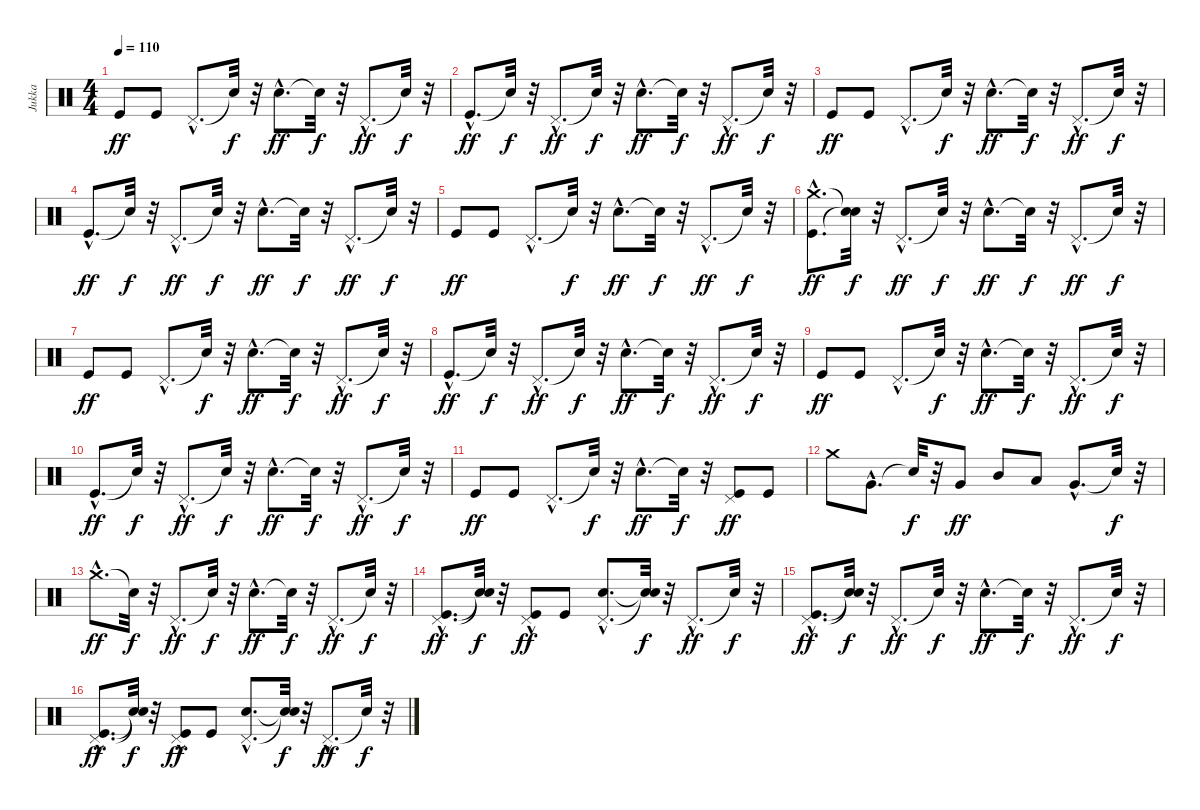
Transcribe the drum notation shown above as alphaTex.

\track ("Jukka" "Jukka") {instrument percussion}
\staff {score}
\articulation defaults
\ts (4 4)
\tempo 110
\clef neutral
\ks c "Kick (hit)".8{dy ff} "Kick (hit)".8 "Pedal Hi-Hat (hit)"{hac}.8{d} "Snare (hit)"{t}.32{dy f}
r.32 "Electric Snare (hit)"{hac}.8{d dy ff} "Snare (hit)"{t}.32{dy f} r.32 "Pedal Hi-Hat (hit)"{hac}.8{d dy ff} "Snare (hit)"{t}.32{dy f} r.32 |
"Kick (hit)"{hac}.8{d dy ff} "Snare (hit)"{t}.32{dy f} r.32 "Pedal Hi-Hat (hit)"{hac}.8{d dy ff} "Snare (hit)"{t}.32{dy f} r.32 "Electric Snare (hit)"{hac}.8{d dy ff} "Snare (hit)"{t}.32{dy f} r.32 "Pedal Hi-Hat (hit)"{hac}.8{d dy ff} "Snare (hit)"{t}.32{dy f} r.32 |
"Kick (hit)".8{dy ff} "Kick (hit)".8 "Pedal Hi-Hat (hit)"{hac}.8{d} "Snare (hit)"{t}.32{dy f} r.32 "Electric Snare (hit)"{hac}.8{d dy ff} "Snare (hit)"{t}.32{dy f} r.32 "Pedal Hi-Hat (hit)"{hac}.8{d dy ff} "Snare (hit)"{t}.32{dy f} r.32 |
"Kick (hit)"{hac}.8{d dy ff} "Snare (hit)"{t}.32{dy f} r.32 "Pedal Hi-Hat (hit)"{hac}.8{d dy ff} "Snare (hit)"{t}.32{dy f} r.32 "Electric Snare (hit)"{hac}.8{d dy ff} "Snare (hit)"{t}.32{dy f} r.32 "Pedal Hi-Hat (hit)"{hac}.8{d dy ff} "Snare (hit)"{t}.32{dy f} r.32 |
"Kick (hit)".8{dy ff} "Kick (hit)".8 "Pedal Hi-Hat (hit)"{hac}.8{d} "Snare (hit)"{t}.32{dy f} r.32 "Electric Snare (hit)"{hac}.8{d dy ff} "Snare (hit)"{t}.32{dy f} r.32 "Pedal Hi-Hat (hit)"{hac}.8{d dy ff} "Snare (hit)"{t}.32{dy f} r.32 |
("Kick (hit)"{hac} "Crash medium (hit)"{hac}).8{d dy ff} ("Snare (hit)"{t} "Snare (hit)"{t}).32{dy f} r.32 "Pedal Hi-Hat (hit)"{hac}.8{d dy ff} "Snare (hit)"{t}.32{dy f} r.32 "Electric Snare (hit)"{hac}.8{d dy ff} "Snare (hit)"{t}.32{dy f} r.32 "Pedal Hi-Hat (hit)"{hac}.8{d dy ff} "Snare (hit)"{t}.32{dy f} r.32 |
"Kick (hit)".8{dy ff} "Kick (hit)".8 "Pedal Hi-Hat (hit)"{hac}.8{d} "Snare (hit)"{t}.32{dy f} r.32 "Electric Snare (hit)"{hac}.8{d dy ff} "Snare (hit)"{t}.32{dy f} r.32 "Pedal Hi-Hat (hit)"{hac}.8{d dy ff} "Snare (hit)"{t}.32{dy f} r.32 |
"Kick (hit)"{hac}.8{d dy ff} "Snare (hit)"{t}.32{dy f} r.32 "Pedal Hi-Hat (hit)"{hac}.8{d dy ff} "Snare (hit)"{t}.32{dy f} r.32 "Electric Snare (hit)"{hac}.8{d dy ff} "Snare (hit)"{t}.32{dy f} r.32 "Pedal Hi-Hat (hit)"{hac}.8{d dy ff} "Snare (hit)"{t}.32{dy f} r.32 |
"Kick (hit)".8{dy ff} "Kick (hit)".8 "Pedal Hi-Hat (hit)"{hac}.8{d} "Snare (hit)"{t}.32{dy f} r.32 "Electric Snare (hit)"{hac}.8{d dy ff} "Snare (hit)"{t}.32{dy f} r.32 "Pedal Hi-Hat (hit)"{hac}.8{d dy ff} "Snare (hit)"{t}.32{dy f} r.32 |
"Kick (hit)"{hac}.8{d dy ff} "Snare (hit)"{t}.32{dy f} r.32 "Pedal Hi-Hat (hit)"{hac}.8{d dy ff} "Snare (hit)"{t}.32{dy f} r.32 "Electric Snare (hit)"{hac}.8{d dy ff} "Snare (hit)"{t}.32{dy f} r.32 "Pedal Hi-Hat (hit)"{hac}.8{d dy ff} "Snare (hit)"{t}.32{dy f} r.32 |
"Kick (hit)".8{dy ff} "Kick (hit)".8 "Pedal Hi-Hat (hit)"{hac}.8{d} "Snare (hit)"{t}.32{dy f} r.32 "Electric Snare (hit)"{hac}.8{d dy ff} "Snare (hit)"{t}.32{dy f} r.32 ("Kick (hit)" "Pedal Hi-Hat (hit)").8{dy ff} "Kick (hit)".8 |
"Crash medium (hit)".8 "Very Low Tom (hit)"{hac}.8{d} "Snare (hit)"{t}.32{dy f} r.32 "Very Low Tom (hit)".8{dy ff} "Mid Tom (hit)".8 "Low Tom (hit)".8 "Very Low Tom (hit)"{hac}.8{d} "Snare (hit)"{t}.32{dy f} r.32 |
"Crash medium (hit)"{hac}.8{d dy ff} "Snare (hit)"{t}.32{dy f} r.32 "Pedal Hi-Hat (hit)"{hac}.8{d dy ff} "Snare (hit)"{t}.32{dy f} r.32 "Electric Snare (hit)"{hac}.8{d dy ff} "Snare (hit)"{t}.32{dy f} r.32 "Pedal Hi-Hat (hit)"{hac}.8{d dy ff} "Snare (hit)"{t}.32{dy f} r.32 |
("Kick (hit)"{hac} "Pedal Hi-Hat (hit)"{hac}).8{d dy ff} ("Snare (hit)"{t} "Snare (hit)"{t}).32{dy f} r.32 ("Kick (hit)" "Pedal Hi-Hat (hit)"{hac}).8{dy ff} "Kick (hit)".8 ("Electric Snare (hit)"{hac} "Pedal Hi-Hat (hit)"{hac}).8{d} ("Snare (hit)"{t} "Snare (hit)"{t}).32{dy f} r.32 "Pedal Hi-Hat (hit)"{hac}.8{d dy ff} "Snare (hit)"{t}.32{dy f} r.32 |
("Kick (hit)"{hac} "Pedal Hi-Hat (hit)"{hac}).8{d dy ff} ("Snare (hit)"{t} "Snare (hit)"{t}).32{dy f} r.32 "Pedal Hi-Hat (hit)"{hac}.8{d dy ff} "Snare (hit)"{t}.32{dy f} r.32 "Electric Snare (hit)"{hac}.8{d dy ff} "Snare (hit)"{t}.32{dy f} r.32 "Pedal Hi-Hat (hit)"{hac}.8{d dy ff} "Snare (hit)"{t}.32{dy f} r.32 |
("Kick (hit)"{hac} "Pedal Hi-Hat (hit)"{hac}).8{d dy ff} ("Snare (hit)"{t} "Snare (hit)"{t}).32{dy f} r.32 ("Kick (hit)" "Pedal Hi-Hat (hit)"{hac}).8{dy ff} "Kick (hit)".8 ("Electric Snare (hit)"{hac} "Pedal Hi-Hat (hit)"{hac}).8{d} ("Snare (hit)"{t} "Snare (hit)"{t}).32{dy f} r.32 "Pedal Hi-Hat (hit)"{hac}.8{d dy ff} "Snare (hit)"{t}.32{dy f} r.32
